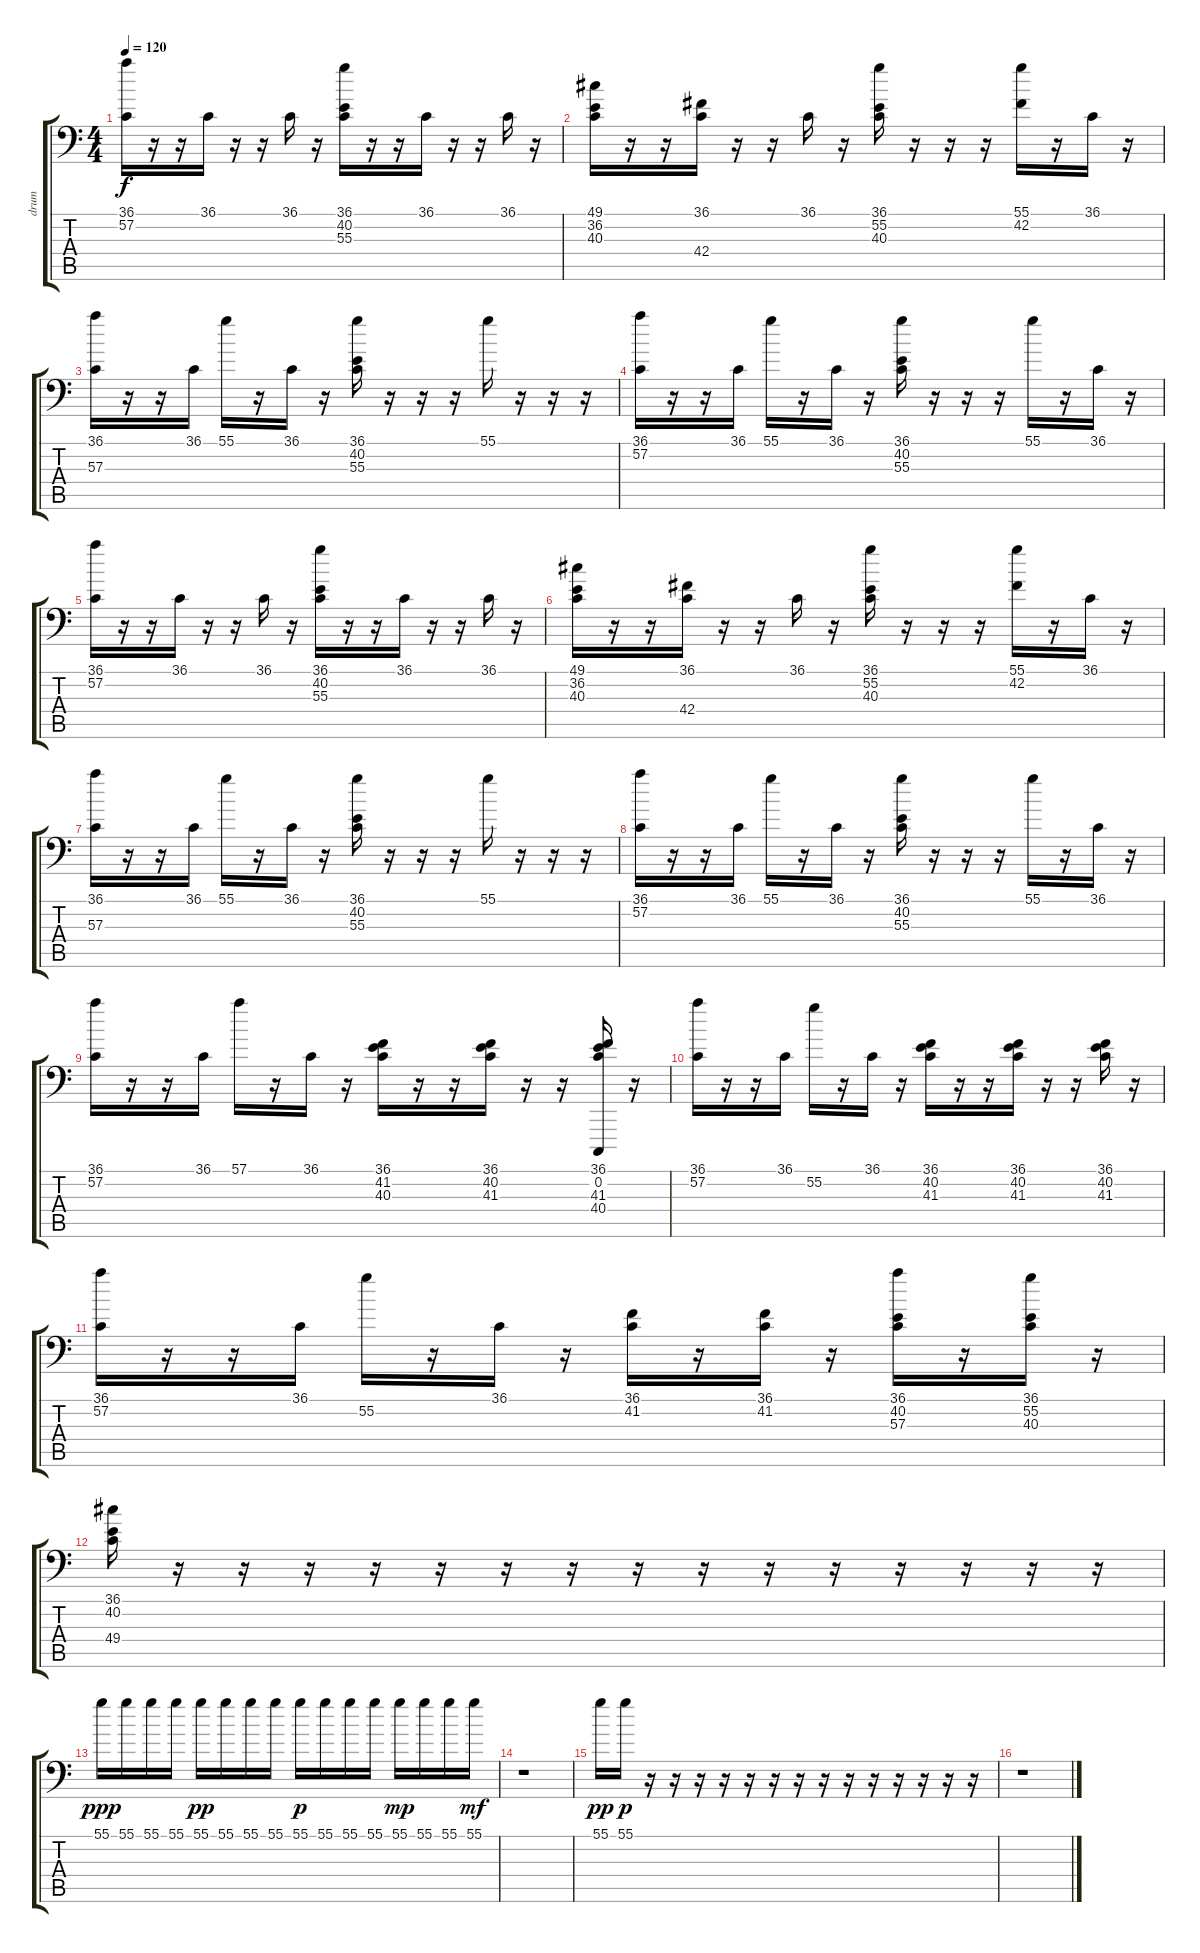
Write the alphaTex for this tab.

\track ("drum" "drum") {instrument acousticgrandpiano}
\staff {score tabs}
\tuning (C-1 C-1 C-1 C-1 C-1 C-1) {hide}
\ts (4 4)
\tempo 120
\clef f4
\ks c
(36.1 57.2).16{dy f} r.16 r.16 36.1.16 r.16 r.16 36.1.16 r.16 (36.1 40.2 55.3).16 r.16 r.16 36.1.16 r.16 r.16 36.1.16 r.16 |
(49.1 36.2 40.3).16 r.16 r.16 (36.1 42.4).16 r.16 r.16 36.1.16 r.16 (36.1 55.2 40.3).16 r.16 r.16 r.16 (55.1 42.2).16 r.16 36.1.16 r.16 |
(36.1 57.3).16 r.16 r.16 36.1.16 55.1.16 r.16 36.1.16 r.16 (36.1 40.2 55.3).16 r.16 r.16 r.16 55.1.16 r.16 r.16 r.16 |
(36.1 57.2).16 r.16 r.16 36.1.16 55.1.16 r.16 36.1.16 r.16 (36.1 40.2 55.3).16 r.16 r.16 r.16 55.1.16 r.16 36.1.16 r.16 |
(36.1 57.2).16 r.16 r.16 36.1.16 r.16 r.16 36.1.16 r.16 (36.1 40.2 55.3).16 r.16 r.16 36.1.16 r.16 r.16 36.1.16 r.16 |
(49.1 36.2 40.3).16 r.16 r.16 (36.1 42.4).16 r.16 r.16 36.1.16 r.16 (36.1 55.2 40.3).16 r.16 r.16 r.16 (55.1 42.2).16 r.16 36.1.16 r.16 |
(36.1 57.3).16 r.16 r.16 36.1.16 55.1.16 r.16 36.1.16 r.16 (36.1 40.2 55.3).16 r.16 r.16 r.16 55.1.16 r.16 r.16 r.16 |
(36.1 57.2).16 r.16 r.16 36.1.16 55.1.16 r.16 36.1.16 r.16 (36.1 40.2 55.3).16 r.16 r.16 r.16 55.1.16 r.16 36.1.16 r.16 |
(36.1 57.2).16 r.16 r.16 36.1.16 57.1.16 r.16 36.1.16 r.16 (36.1 41.2 40.3).16 r.16 r.16 (36.1 40.2 41.3).16 r.16 r.16 (36.1 0.2 41.3 40.4).16 r.16 |
(36.1 57.2).16 r.16 r.16 36.1.16 55.2.16 r.16 36.1.16 r.16 (36.1 40.2 41.3).16 r.16 r.16 (36.1 40.2 41.3).16 r.16 r.16 (36.1 40.2 41.3).16 r.16 |
(36.1 57.2).16 r.16 r.16 36.1.16 55.2.16 r.16 36.1.16 r.16 (36.1 41.2).16 r.16 (36.1 41.2).16 r.16 (36.1 40.2 57.3).16 r.16 (36.1 55.2 40.3).16 r.16 |
(36.1 40.2 49.4).16 r.16 r.16 r.16 r.16 r.16 r.16 r.16 r.16 r.16 r.16 r.16 r.16 r.16 r.16 r.16 |
55.1.16{dy ppp} 55.1.16 55.1.16 55.1.16 55.1.16{dy pp} 55.1.16 55.1.16 55.1.16 55.1.16{dy p} 55.1.16 55.1.16 55.1.16 55.1.16{dy mp} 55.1.16 55.1.16 55.1.16{dy mf} |
r.1 |
55.1.16{dy pp} 55.1.16{dy p} r.16 r.16 r.16 r.16 r.16 r.16 r.16 r.16 r.16 r.16 r.16 r.16 r.16 r.16 |
r.1
